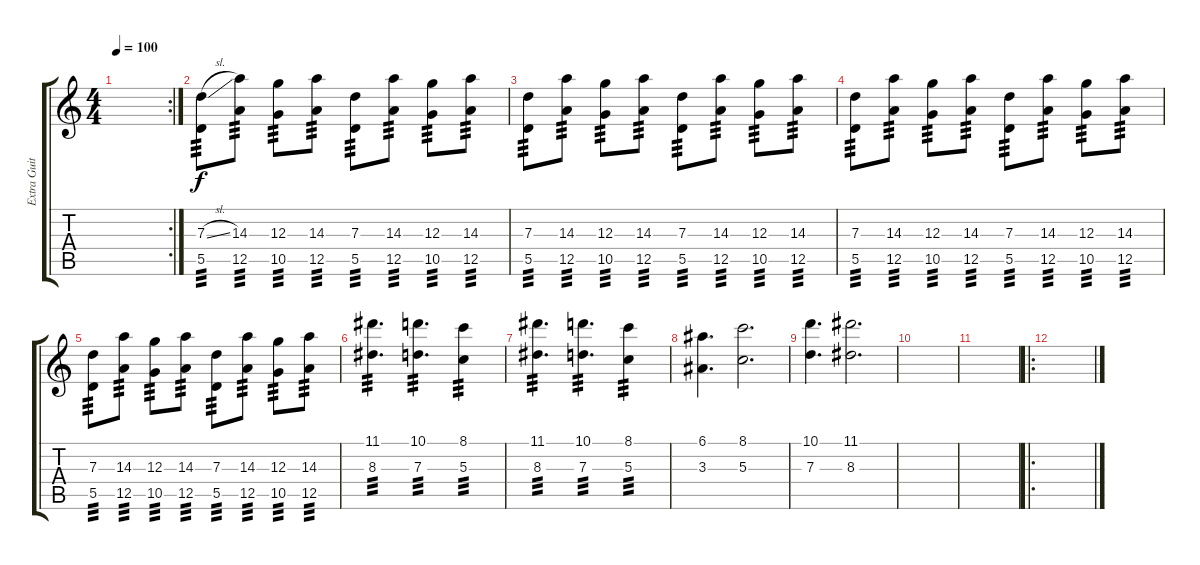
\track ("Extra Guitar" "Extra Guit") {instrument distortionguitar}
\staff {score tabs}
\tuning (E4 B3 G3 D3 A2 E2) {hide}
\rc 2
\ts (4 4)
\tempo 100
\clef g2
\ks c
|
(7.3{sl} 5.5).8{tp 3} (14.3 12.5).8{tp 3} (12.3 10.5).8{tp 3} (14.3 12.5).8{tp 3} (7.3 5.5).8{tp 3} (14.3 12.5).8{tp 3} (12.3 10.5).8{tp 3} (14.3 12.5).8{tp 3} |
(7.3 5.5).8{tp 3} (14.3 12.5).8{tp 3} (12.3 10.5).8{tp 3} (14.3 12.5).8{tp 3} (7.3 5.5).8{tp 3} (14.3 12.5).8{tp 3} (12.3 10.5).8{tp 3} (14.3 12.5).8{tp 3} |
(7.3 5.5).8{tp 3} (14.3 12.5).8{tp 3} (12.3 10.5).8{tp 3} (14.3 12.5).8{tp 3} (7.3 5.5).8{tp 3} (14.3 12.5).8{tp 3} (12.3 10.5).8{tp 3} (14.3 12.5).8{tp 3} |
(7.3 5.5).8{tp 3} (14.3 12.5).8{tp 3} (12.3 10.5).8{tp 3} (14.3 12.5).8{tp 3} (7.3 5.5).8{tp 3} (14.3 12.5).8{tp 3} (12.3 10.5).8{tp 3} (14.3 12.5).8{tp 3} |
(11.1 8.3).4{d tp 3} (10.1 7.3).4{d tp 3} (8.1 5.3).4{tp 3} |
(11.1 8.3).4{d tp 3} (10.1 7.3).4{d tp 3} (8.1 5.3).4{tp 3} |
(6.1 3.3).4{d} (8.1 5.3).2{d} |
(10.1 7.3).4{d} (11.1 8.3).2{d} |
|
|
\ro
